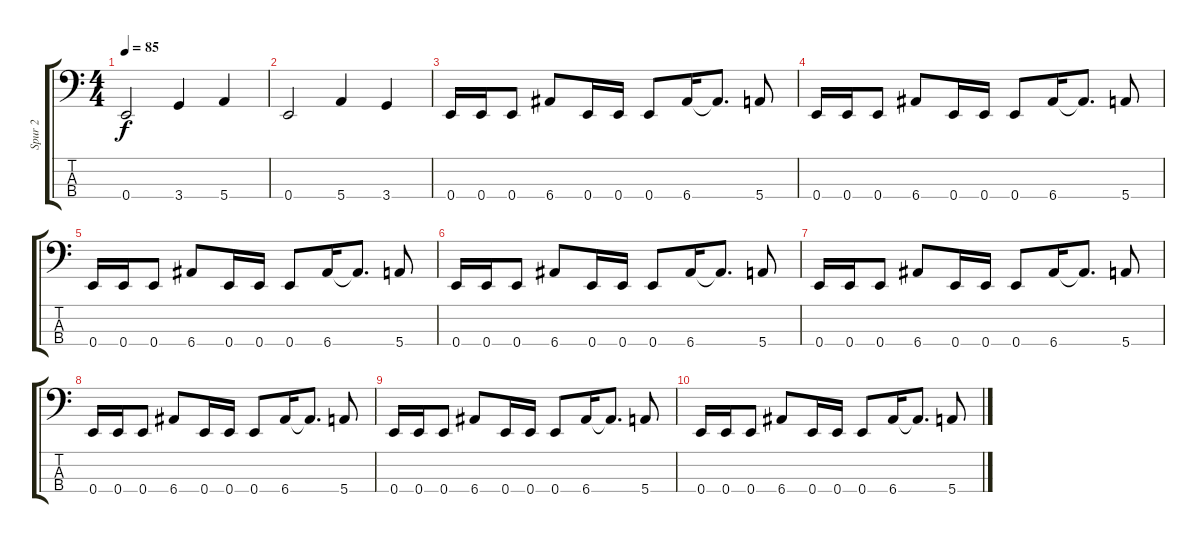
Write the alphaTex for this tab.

\track ("Spur 2" "Spur 2") {instrument distortionguitar}
\staff {score tabs}
\tuning (G2 D2 A1 E1) {hide}
\ts (4 4)
\tempo 85
\clef f4
\ks c
0.4.2{dy f} 3.4.4 5.4.4 |
0.4.2 5.4.4 3.4.4 |
0.4.16 0.4.16 0.4.8 6.4.8 0.4.16 0.4.16 0.4.8 6.4.16 6.4{t}.8{d} 5.4.8 |
0.4.16 0.4.16 0.4.8 6.4.8 0.4.16 0.4.16 0.4.8 6.4.16 6.4{t}.8{d} 5.4.8 |
0.4.16 0.4.16 0.4.8 6.4.8 0.4.16 0.4.16 0.4.8 6.4.16 6.4{t}.8{d} 5.4.8 |
0.4.16 0.4.16 0.4.8 6.4.8 0.4.16 0.4.16 0.4.8 6.4.16 6.4{t}.8{d} 5.4.8 |
0.4.16 0.4.16 0.4.8 6.4.8 0.4.16 0.4.16 0.4.8 6.4.16 6.4{t}.8{d} 5.4.8 |
0.4.16 0.4.16 0.4.8 6.4.8 0.4.16 0.4.16 0.4.8 6.4.16 6.4{t}.8{d} 5.4.8 |
0.4.16 0.4.16 0.4.8 6.4.8 0.4.16 0.4.16 0.4.8 6.4.16 6.4{t}.8{d} 5.4.8 |
0.4.16 0.4.16 0.4.8 6.4.8 0.4.16 0.4.16 0.4.8 6.4.16 6.4{t}.8{d} 5.4.8
